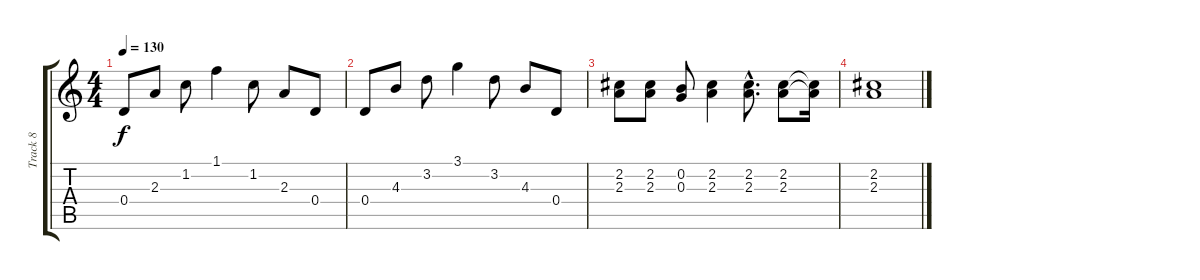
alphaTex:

\track ("Track 8" "Track 8") {instrument distortionguitar}
\staff {score tabs}
\tuning (E4 B3 G3 D3 A2 E2) {hide}
\ts (4 4)
\tempo 130
\clef g2
\ks c
0.4.8{dy f} 2.3.8 1.2.8 1.1.4 1.2.8 2.3.8 0.4.8 |
0.4.8 4.3.8 3.2.8 3.1.4 3.2.8 4.3.8 0.4.8 |
(2.2 2.3).8 (2.2 2.3).8 (0.2 0.3).8 (2.2 2.3).4 (2.2{hac} 2.3{hac}).8{d} (2.2 2.3).8 (2.2{t} 2.3{t}).16 |
(2.2 2.3).1
